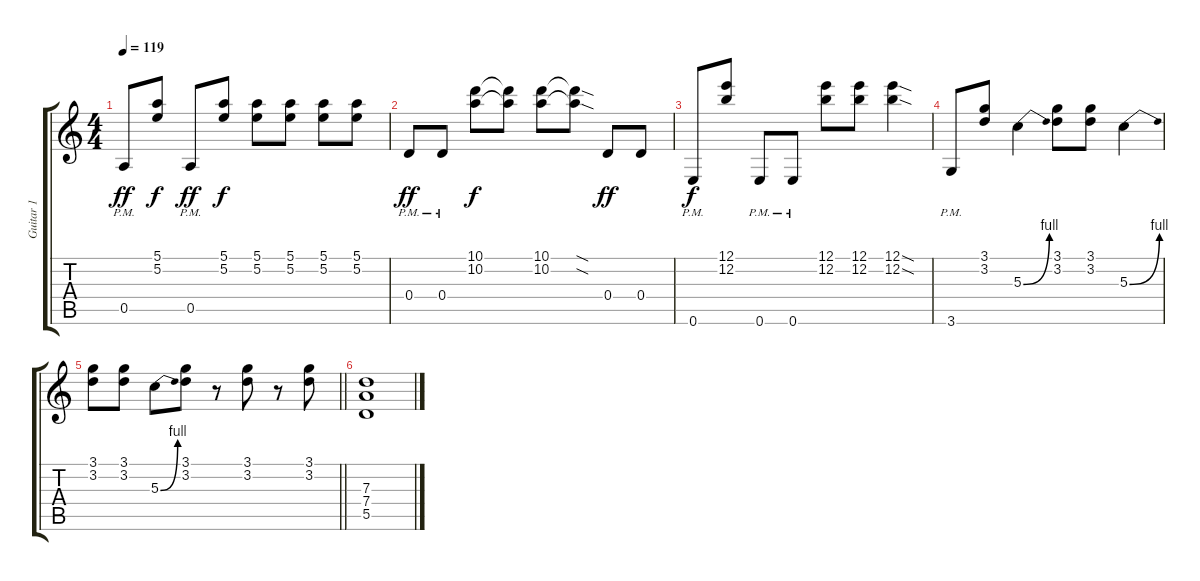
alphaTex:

\track ("Guitar 1" "Guitar 1") {instrument overdrivenguitar}
\staff {score tabs}
\tuning (E4 B3 G3 D3 A2 E2) {hide}
\ts (4 4)
\tempo 119
\clef g2
\ks c
0.5{pm}.8{dy ff} (5.1 5.2).8{dy f} 0.5{pm}.8{dy ff} (5.1 5.2).8{dy f} (5.1 5.2).8 (5.1 5.2).8 (5.1 5.2).8 (5.1 5.2).8 |
0.4{pm}.8{dy ff} 0.4{pm}.8 (10.1 10.2).8{dy f} (10.1{t} 10.2{t}).8 (10.1 10.2).8 (10.1{sod t} 10.2{sod t}).8 0.4.8{dy ff} 0.4.8 |
0.6{pm}.8{dy f} (12.1 12.2).8 0.6{pm}.8 0.6{pm}.8 (12.1 12.2).8 (12.1 12.2).8 (12.1{sod} 12.2{sod}).4 |
3.6{pm}.8 (3.1 3.2).8 5.3{be (bend 0 0 60 4)}.4 (3.1 3.2).8 (3.1 3.2).8 5.3{be (bend 0 0 60 4)}.4 |
\barLineRight lightlight
(3.1 3.2).8 (3.1 3.2).8 5.3{be (bend 0 0 60 4)}.8 (3.1 3.2).8 r.8 (3.1 3.2).8 r.8 (3.1 3.2).8 |
(7.3 7.4 5.5).1
